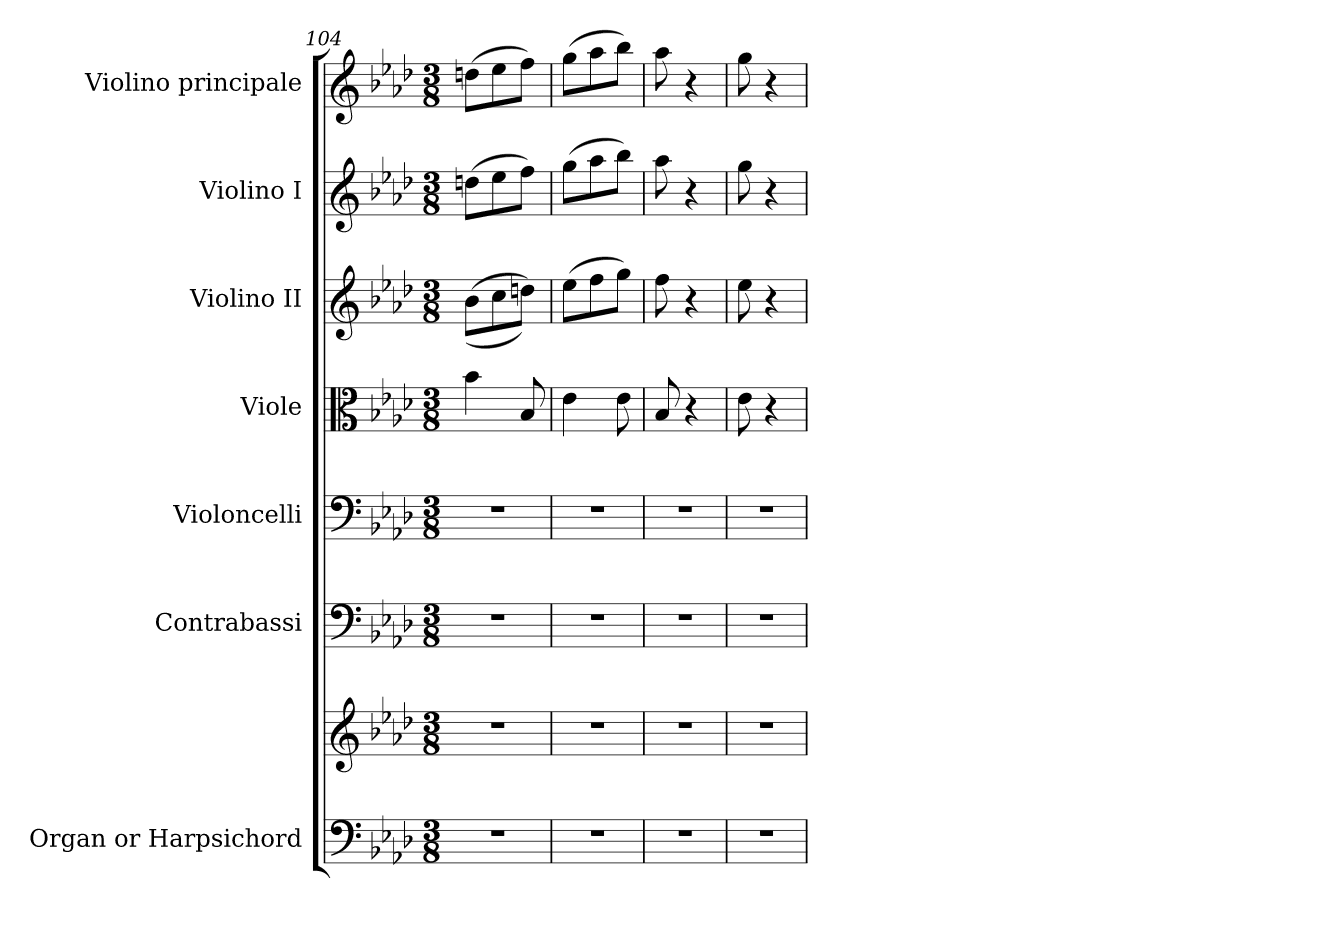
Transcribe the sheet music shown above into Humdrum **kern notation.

**kern	**kern	**kern	**kern	**kern	**kern	**kern	**kern
*part7	*part7	*part6	*part5	*part4	*part3	*part2	*part1
*staff8	*staff7	*staff6	*staff5	*staff4	*staff3	*staff2	*staff1
*I"Organ or Harpsichord	*	*I"Contrabassi	*I"Violoncelli	*I"Viole	*I"Violino II	*I"Violino I	*I"Violino principale
*I'Hch.	*	*I'Cbs.	*I'Vcl.	*I'Vle.	*I'Vln. II	*I'Vln. I	*I'Vln.
*clefF4	*clefG2	*clefF4	*clefF4	*clefC3	*clefG2	*clefG2	*clefG2
*	*	*ITrd7c12	*	*	*	*	*
*k[b-e-a-d-]	*k[b-e-a-d-]	*k[b-e-a-d-]	*k[b-e-a-d-]	*k[b-e-a-d-]	*k[b-e-a-d-]	*k[b-e-a-d-]	*k[b-e-a-d-]
*M3/8	*M3/8	*M3/8	*M3/8	*M3/8	*M3/8	*M3/8	*M3/8
=104	=104	=104	=104	=104	=104	=104	=104
4.r	4.r	4.r	4.r	4b-\	(>(>8b-\L	(>8ddn\L	(>8ddn\L
.	.	.	.	.	8cc\	8ee-\	8ee-\
.	.	.	.	8B-/	8ddn\J))	8ff\J)	8ff\J)
=105	=105	=105	=105	=105	=105	=105	=105
4.r	4.r	4.r	4.r	4e-\	(>8ee-\L	(>8gg\L	(>8gg\L
.	.	.	.	.	8ff\	8aa-\	8aa-\
.	.	.	.	8e-\	8gg\J)	8bb-\J)	8bb-\J)
=106	=106	=106	=106	=106	=106	=106	=106
4.r	4.r	4.r	4.r	8B-/	8ff\	8aa-\	8aa-\
.	.	.	.	4r	4r	4r	4r
=107	=107	=107	=107	=107	=107	=107	=107
4.r	4.r	4.r	4.r	8e-\	8ee-\	8gg\	8gg\
.	.	.	.	4r	4r	4r	4r
=	=	=	=	=	=	=	=
*-	*-	*-	*-	*-	*-	*-	*-
